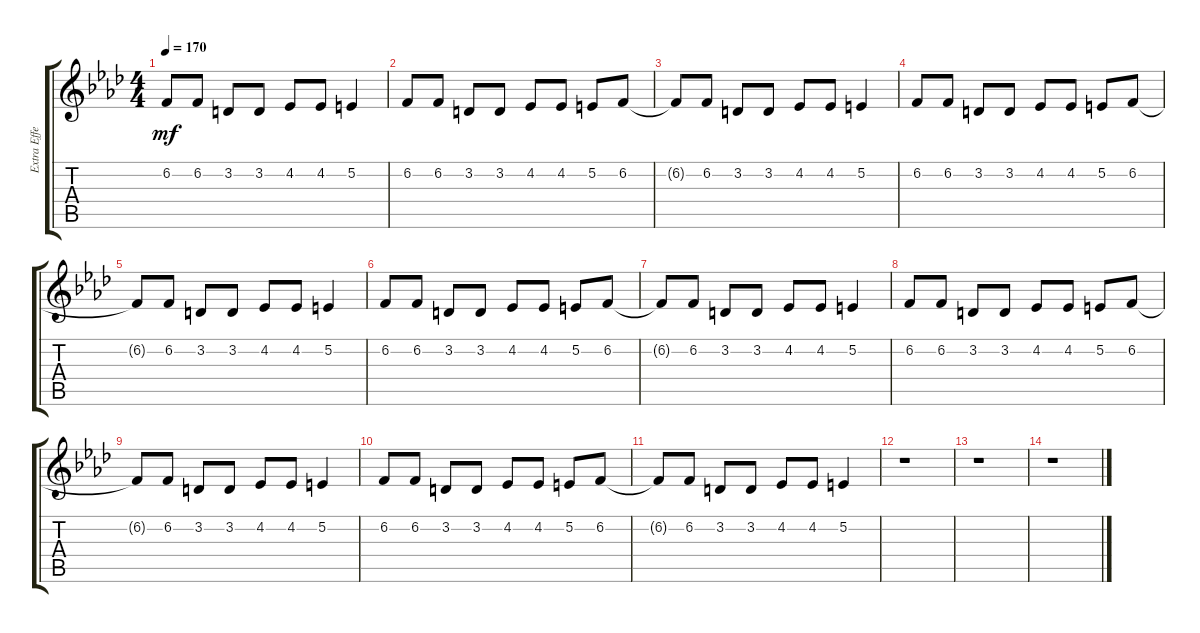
\track ("Extra Effects" "Extra Effe") {instrument reversecymbal}
\staff {score tabs}
\tuning (E4 B3 G3 D3 A2 E2) {hide}
\ts (4 4)
\tempo 170
\clef g2
\ks fminor
6.2{t}.8{dy mf} 6.2.8 3.2.8 3.2.8 4.2.8 4.2.8 5.2.4 |
6.2.8 6.2.8 3.2.8 3.2.8 4.2.8 4.2.8 5.2.8 6.2.8 |
6.2{t}.8 6.2.8 3.2.8 3.2.8 4.2.8 4.2.8 5.2.4 |
6.2.8 6.2.8 3.2.8 3.2.8 4.2.8 4.2.8 5.2.8 6.2.8 |
6.2{t}.8 6.2.8 3.2.8 3.2.8 4.2.8 4.2.8 5.2.4 |
6.2.8 6.2.8 3.2.8 3.2.8 4.2.8 4.2.8 5.2.8 6.2.8 |
6.2{t}.8 6.2.8 3.2.8 3.2.8 4.2.8 4.2.8 5.2.4 |
6.2.8 6.2.8 3.2.8 3.2.8 4.2.8 4.2.8 5.2.8 6.2.8 |
6.2{t}.8 6.2.8 3.2.8 3.2.8 4.2.8 4.2.8 5.2.4 |
6.2.8 6.2.8 3.2.8 3.2.8 4.2.8 4.2.8 5.2.8 6.2.8 |
6.2{t}.8 6.2.8 3.2.8 3.2.8 4.2.8 4.2.8 5.2.4 |
r.1 |
r.1 |
r.1
